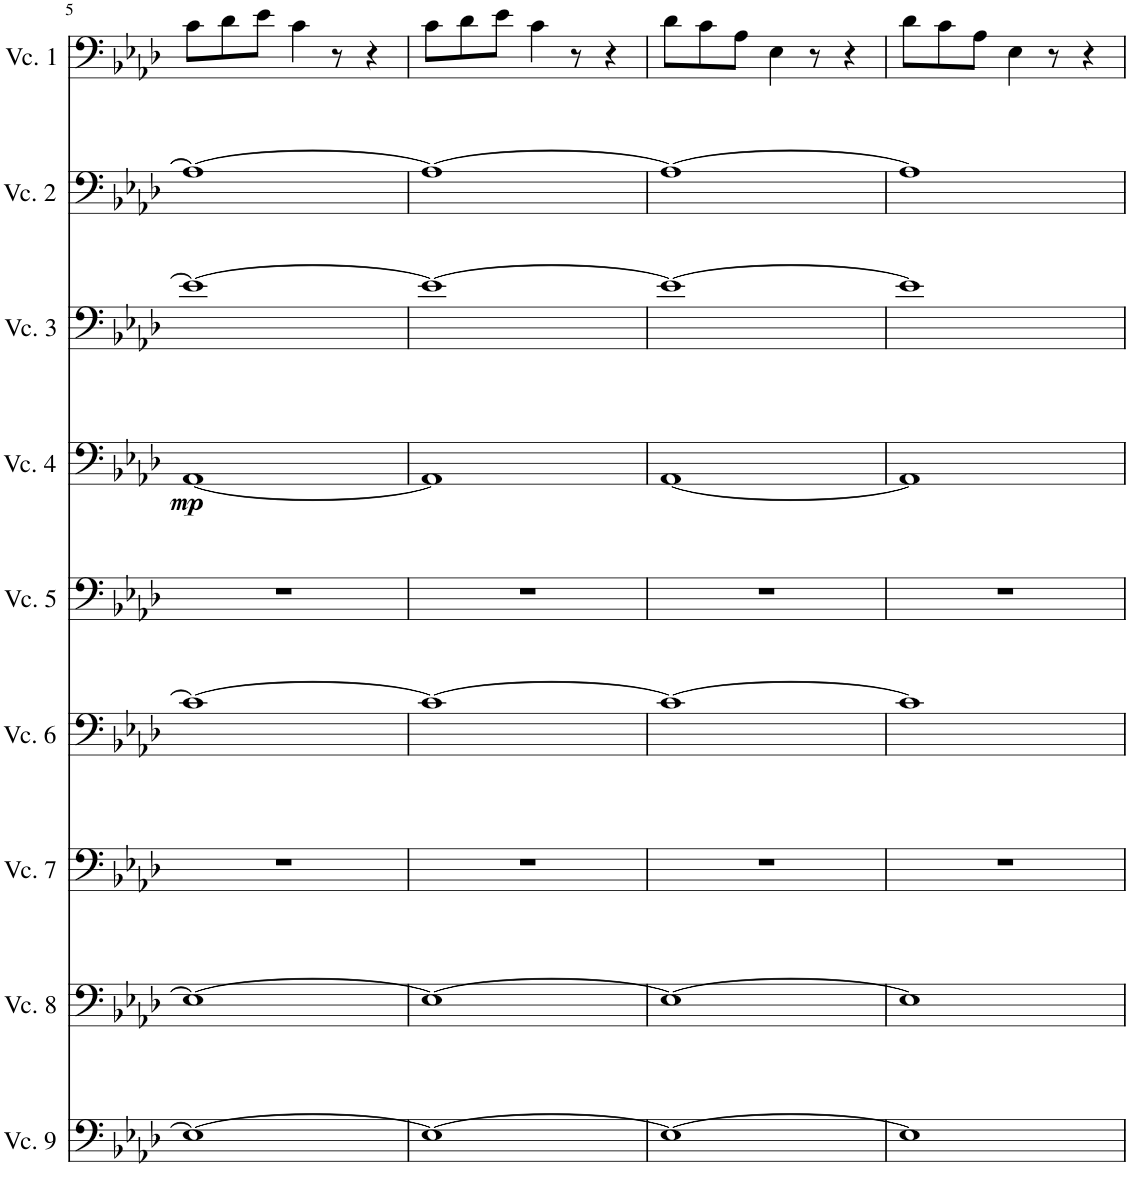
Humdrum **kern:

**kern	**kern	**kern	**kern	**kern	**kern	**dynam	**kern	**kern	**kern
*part9	*part8	*part7	*part6	*part5	*part4	*part4	*part3	*part2	*part1
*staff9	*staff8	*staff7	*staff6	*staff5	*staff4	*staff4	*staff3	*staff2	*staff1
*I"Cello 9	*I"Cello 8	*I"Cello 7	*I"Cello 6	*I"Cello 5	*I"Cello 4	*	*I"Cello 3	*I"Cello 2	*I"Cello 1
!!LO:PB:g=z
*clefF4	*clefF4	*clefF4	*clefF4	*clefF4	*clefF4	*	*clefF4	*clefF4	*clefF4
*k[b-e-a-d-]	*k[b-e-a-d-]	*k[b-e-a-d-]	*k[b-e-a-d-]	*k[b-e-a-d-]	*k[b-e-a-d-]	*	*k[b-e-a-d-]	*k[b-e-a-d-]	*k[b-e-a-d-]
*M4/4	*M4/4	*M4/4	*M4/4	*M4/4	*M4/4	*	*M4/4	*M4/4	*M4/4
=5	=5	=5	=5	=5	=5	=5	=5	=5	=5
!	!	!	!	!	!	!LO:DY:b	!	!	!
1E-_	1E-_	1r	1c_	1r	[1AA-	mp	1e-_	1A-_	8c\L
.	.	.	.	.	.	.	.	.	8d-\
.	.	.	.	.	.	.	.	.	8e-\J
.	.	.	.	.	.	.	.	.	4c\
.	.	.	.	.	.	.	.	.	8r
.	.	.	.	.	.	.	.	.	4r
=6	=6	=6	=6	=6	=6	=6	=6	=6	=6
1E-_	1E-_	1r	1c_	1r	1AA-]	.	1e-_	1A-_	8c\L
.	.	.	.	.	.	.	.	.	8d-\
.	.	.	.	.	.	.	.	.	8e-\J
.	.	.	.	.	.	.	.	.	4c\
.	.	.	.	.	.	.	.	.	8r
.	.	.	.	.	.	.	.	.	4r
=7	=7	=7	=7	=7	=7	=7	=7	=7	=7
1E-_	1E-_	1r	1c_	1r	[1AA-	.	1e-_	1A-_	8d-\L
.	.	.	.	.	.	.	.	.	8c\
.	.	.	.	.	.	.	.	.	8A-\J
.	.	.	.	.	.	.	.	.	4E-\
.	.	.	.	.	.	.	.	.	8r
.	.	.	.	.	.	.	.	.	4r
=8	=8	=8	=8	=8	=8	=8	=8	=8	=8
1E-]	1E-]	1r	1c]	1r	1AA-]	.	1e-]	1A-]	8d-\L
.	.	.	.	.	.	.	.	.	8c\
.	.	.	.	.	.	.	.	.	8A-\J
.	.	.	.	.	.	.	.	.	4E-\
.	.	.	.	.	.	.	.	.	8r
.	.	.	.	.	.	.	.	.	4r
=	=	=	=	=	=	=	=	=	=
*-	*-	*-	*-	*-	*-	*-	*-	*-	*-
